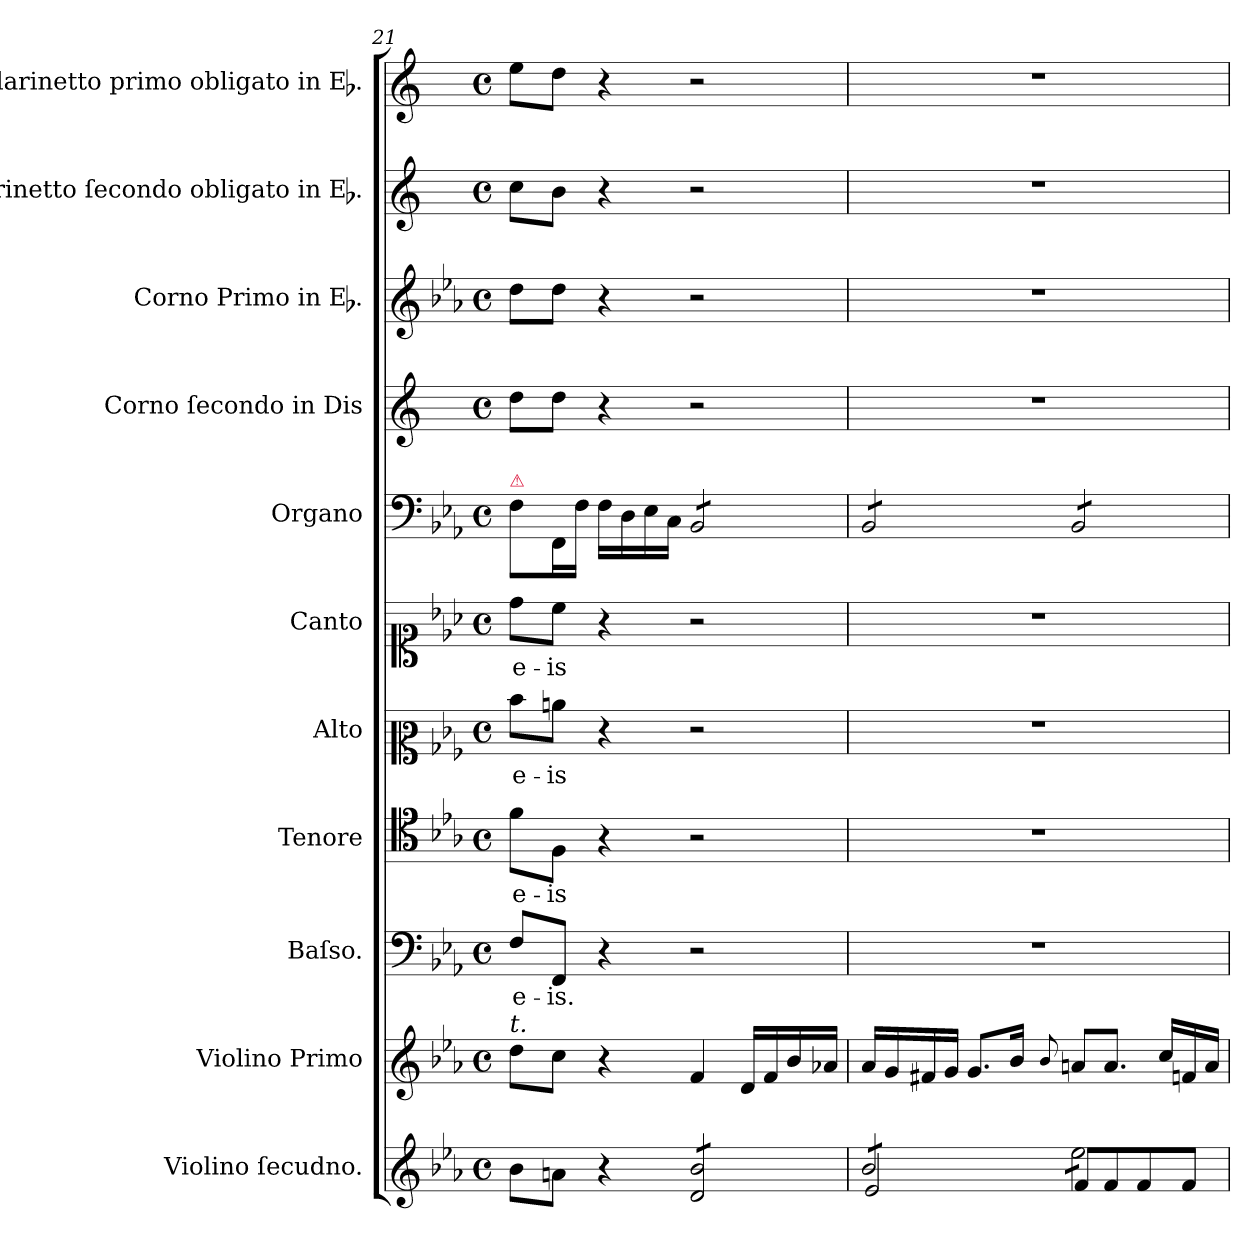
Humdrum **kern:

**kern	**dynam	**kern	**dynam	**kern	**text	**kern	**text	**kern	**text	**kern	**text	**kern	**dynam	**kern	**kern	**kern	**kern
*part11	*part11	*part10	*part10	*part9	*part9	*part8	*part8	*part7	*part7	*part6	*part6	*part5	*part5	*part4	*part3	*part2	*part1
*staff11	*staff11	*staff10	*staff10	*staff9	*staff9	*staff8	*staff8	*staff7	*staff7	*staff6	*staff6	*staff5	*staff5	*staff4	*staff3	*staff2	*staff1
*I"Violino ſecudno.	*	*I"Violino Primo	*	*I"Baſso.	*	*I"Tenore	*	*I"Alto	*	*I"Canto	*	*I"Organo	*	*I"Corno ſecondo in Dis	*I"Corno Primo in Eb.	*I"Clarinetto ſecondo obligato in Eb.	*I"Clarinetto primo obligato in Eb.
*I'vl 2	*	*I'vl 1	*	*I'B	*	*I'T	*	*I'A	*	*	*	*I'org	*	*	*	*	*
*clefG2	*	*clefG2	*	*clefF4	*	*clefC4	*	*clefC2	*	*clefC1	*	*clefF4	*	*clefG2	*clefG2	*clefG2	*clefG2
*	*	*	*	*	*	*	*	*	*	*	*	*	*	*ITrd5c9	*ITrd5c9	*ITrd-2c-3	*ITrd-2c-3
*k[b-e-a-]	*	*k[b-e-a-]	*	*k[b-e-a-]	*	*k[b-e-a-]	*	*k[b-e-a-]	*	*k[b-e-a-]	*	*k[b-e-a-]	*	*k[b-e-a-]	*k[b-e-a-d-g-c-]	*k[b-e-a-]	*k[b-e-a-]
*E-:	*	*E-:	*	*E-:	*	*E-:	*	*E-:	*	*E-:	*	*E-:	*	*E-:	*	*E-:	*E-:
*M4/4	*	*M4/4	*	*M4/4	*	*M4/4	*	*M4/4	*	*M4/4	*	*M4/4	*	*M4/4	*M4/4	*M4/4	*M4/4
*met(c)	*	*met(c)	*	*met(c)	*	*met(c)	*	*met(c)	*	*met(c)	*	*met(c)	*	*met(c)	*met(c)	*met(c)	*met(c)
=21	=21	=21	=21	=21	=21	=21	=21	=21	=21	=21	=21	=21	=21	=21	=21	=21	=21
!	!	!	!	!	!	!	!	!	!	!	!	!LO:TX:a:color=crimson:t=⚠	!	!	!	!	!
!	!	!LO:TX:a:i:t=t.	!	!	!	!	!	!	!	!	!	!	!	!	!	!	!
8b-\L	.	8dd\L	.	8F/L	e-	8f\L	e-	8dd\L	e-	8dd\L	e-	8F\L	.	8f\L	8f\L	8ee-\L	8gg\L
8an\J	.	8cc\J	.	8FF/J	-is.	8F\J	-is	8ccn\J	-is	8cc\J	-is	16FF/L	.	8f\J	8f\J	8dd\J	8ff\J
.	.	.	.	.	.	.	.	.	.	.	.	16F\JJ	.	.	.	.	.
4r	.	4r	.	4r	.	4r	.	4r	.	4r	.	16F\LL	.	4r	4r	4r	4r
.	.	.	.	.	.	.	.	.	.	.	.	16D\	.	.	.	.	.
.	.	.	.	.	.	.	.	.	.	.	.	16E-\	.	.	.	.	.
.	.	.	.	.	.	.	.	.	.	.	.	16C\JJ	.	.	.	.	.
!	!LO:DY:b	!	!LO:DY:b	!	!	!	!	!	!	!	!	!	!LO:DY:b	!	!	!	!
*tremolo	*	*	*	*	*	*	*	*	*	*	*	*	*	*	*	*	*
*	*	*	*	*	*	*	*	*	*	*	*	*tremolo	*	*	*	*	*
8d/ 8b-/L	pia	4f/	piano	2r	.	2r	.	2r	.	2r	.	8BB-/L	po.	2r	2r	2r	2r
8d/ 8b-/	.	.	.	.	.	.	.	.	.	.	.	8BB-/	.	.	.	.	.
8d/ 8b-/	.	16d/LL	.	.	.	.	.	.	.	.	.	8BB-/	.	.	.	.	.
.	.	16f/	.	.	.	.	.	.	.	.	.	.	.	.	.	.	.
8d/ 8b-/J	.	16b-/	.	.	.	.	.	.	.	.	.	8BB-/J	.	.	.	.	.
.	.	16a-X/JJ	.	.	.	.	.	.	.	.	.	.	.	.	.	.	.
=22	=22	=22	=22	=22	=22	=22	=22	=22	=22	=22	=22	=22	=22	=22	=22	=22	=22
*^	*	*	*	*	*	*	*	*	*	*	*	*	*	*	*	*	*
8b-/L	2e-/	.	16a-/LL	.	1r	.	1r	.	1r	.	1r	.	8BB-/L	.	1r	1r	1r	1r
.	.	.	16g/	.	.	.	.	.	.	.	.	.	.	.	.	.	.	.
8b-/	.	.	16f#X/	.	.	.	.	.	.	.	.	.	8BB-/	.	.	.	.	.
.	.	.	16g/JJ	.	.	.	.	.	.	.	.	.	.	.	.	.	.	.
8b-/	.	.	8.g/L	.	.	.	.	.	.	.	.	.	8BB-/	.	.	.	.	.
8b-/J	.	.	.	.	.	.	.	.	.	.	.	.	8BB-/J	.	.	.	.	.
.	.	.	16b-/Jk	.	.	.	.	.	.	.	.	.	.	.	.	.	.	.
.	.	.	8qqb-/	.	.	.	.	.	.	.	.	.	.	.	.	.	.	.
8ee-\L	8f/L	.	8an/L	.	.	.	.	.	.	.	.	.	8BB-/L	.	.	.	.	.
8ee-\	8f/	.	8.a/J	.	.	.	.	.	.	.	.	.	8BB-/	.	.	.	.	.
8ee-\	8f/	.	.	.	.	.	.	.	.	.	.	.	8BB-/	.	.	.	.	.
.	.	.	16cc/LL	.	.	.	.	.	.	.	.	.	.	.	.	.	.	.
8ee-\J	8f/J	.	16fn/	.	.	.	.	.	.	.	.	.	8BB-/J	.	.	.	.	.
*	*	*	*	*	*	*	*	*	*	*	*	*	*Xtremolo	*	*	*	*	*
*Xtremolo	*	*	*	*	*	*	*	*	*	*	*	*	*	*	*	*	*	*
.	.	.	16a/JJ	.	.	.	.	.	.	.	.	.	.	.	.	.	.	.
*v	*v	*	*	*	*	*	*	*	*	*	*	*	*	*	*	*	*	*
=	=	=	=	=	=	=	=	=	=	=	=	=	=	=	=	=	=
*-	*-	*-	*-	*-	*-	*-	*-	*-	*-	*-	*-	*-	*-	*-	*-	*-	*-
